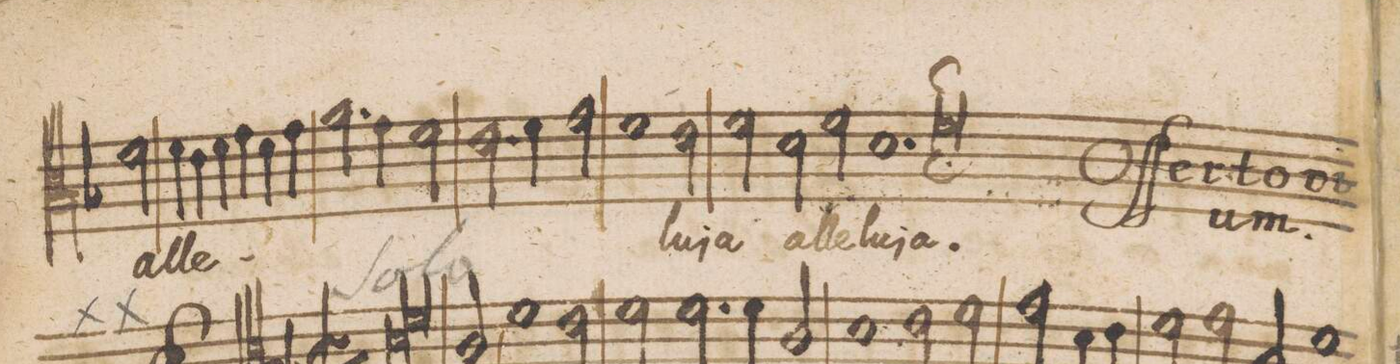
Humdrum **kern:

**kern	**text	**text
*I"Altus	*	*
*clefC3	*	*
*k[b-]	*	*
*M3/2	*	*
2f\	al-	.
=28	=28	=28
4f\	-le-	.
4e\	.	.
4f\	.	.
4g\	.	.
4f\	.	.
4g\	.	.
=29	=29	=29
2.a\	.	.
4g\	.	.
2f\	.	.
=30	=30	=30
2.e\	.	.
4f\	.	.
2g\	.	.
=31	=31	=31
1f	.	.
2e\	-lu-	.
=32	=32	=32
2f\	-ja	.
2d\	al-	.
2f\	-le-	.
=33-	=33-	=33-
1.d	-lu-	.
=34	=34	=34
1.f;;	-ja.	.
==	==	==
*-	*-	*-
